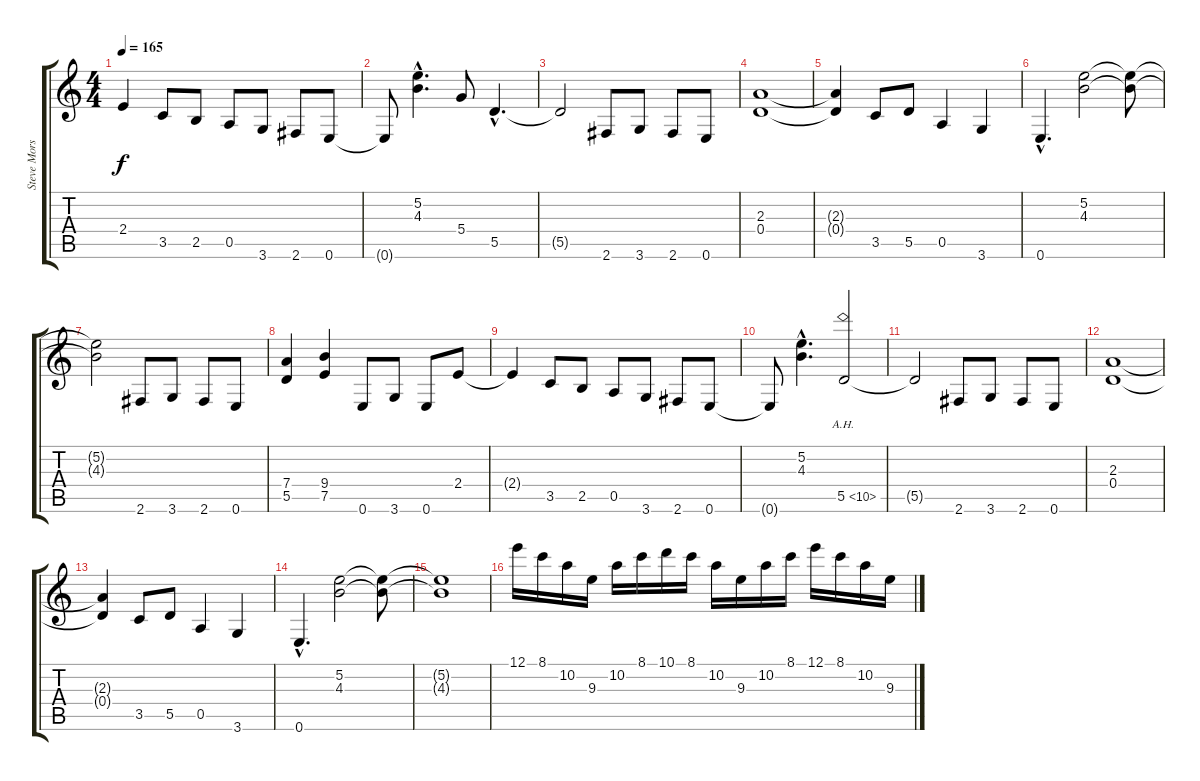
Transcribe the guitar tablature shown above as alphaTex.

\track ("Steve Morse" "Steve Mors") {instrument overdrivenguitar}
\staff {score tabs}
\tuning (E4 B3 G3 D3 A2 E2) {hide}
\ts (4 4)
\tempo 165
\clef g2
\ks c
2.4{t}.4{dy f} 3.5.8 2.5.8 0.5.8 3.6.8 2.6.8 0.6.8 |
0.6{t}.8 (5.2{hac} 4.3{hac}).4{d} 5.4.8 5.5{hac}.4{d} |
5.5{t}.2 2.6.8 3.6.8 2.6.8 0.6.8 |
(2.3 0.4).1 |
(2.3{t} 0.4{t}).4 3.5.8 5.5.8 0.5.4 3.6.4 |
0.6{hac}.4{d} (5.2 4.3).2 (5.2{t} 4.3{t}).8 |
(5.2{t} 4.3{t}).2 2.6.8 3.6.8 2.6.8 0.6.8 |
(7.4 5.5).4 (9.4 7.5).4 0.6.8 3.6.8 0.6.8 2.4.8 |
2.4{t}.4 3.5.8 2.5.8 0.5.8 3.6.8 2.6.8 0.6.8 |
0.6{t}.8 (5.2{hac} 4.3{hac}).4{d} 5.5{ah 5}.2 |
5.5{t}.2 2.6.8 3.6.8 2.6.8 0.6.8 |
(2.3 0.4).1 |
(2.3{t} 0.4{t}).4 3.5.8 5.5.8 0.5.4 3.6.4 |
0.6{hac}.4{d} (5.2 4.3).2 (5.2{t} 4.3{t}).8 |
(5.2{t} 4.3{t}).1 |
12.1.16 8.1.16 10.2.16 9.3.16 10.2.16 8.1.16 10.1.16 8.1.16 10.2.16 9.3.16 10.2.16 8.1.16 12.1.16 8.1.16 10.2.16 9.3.16
